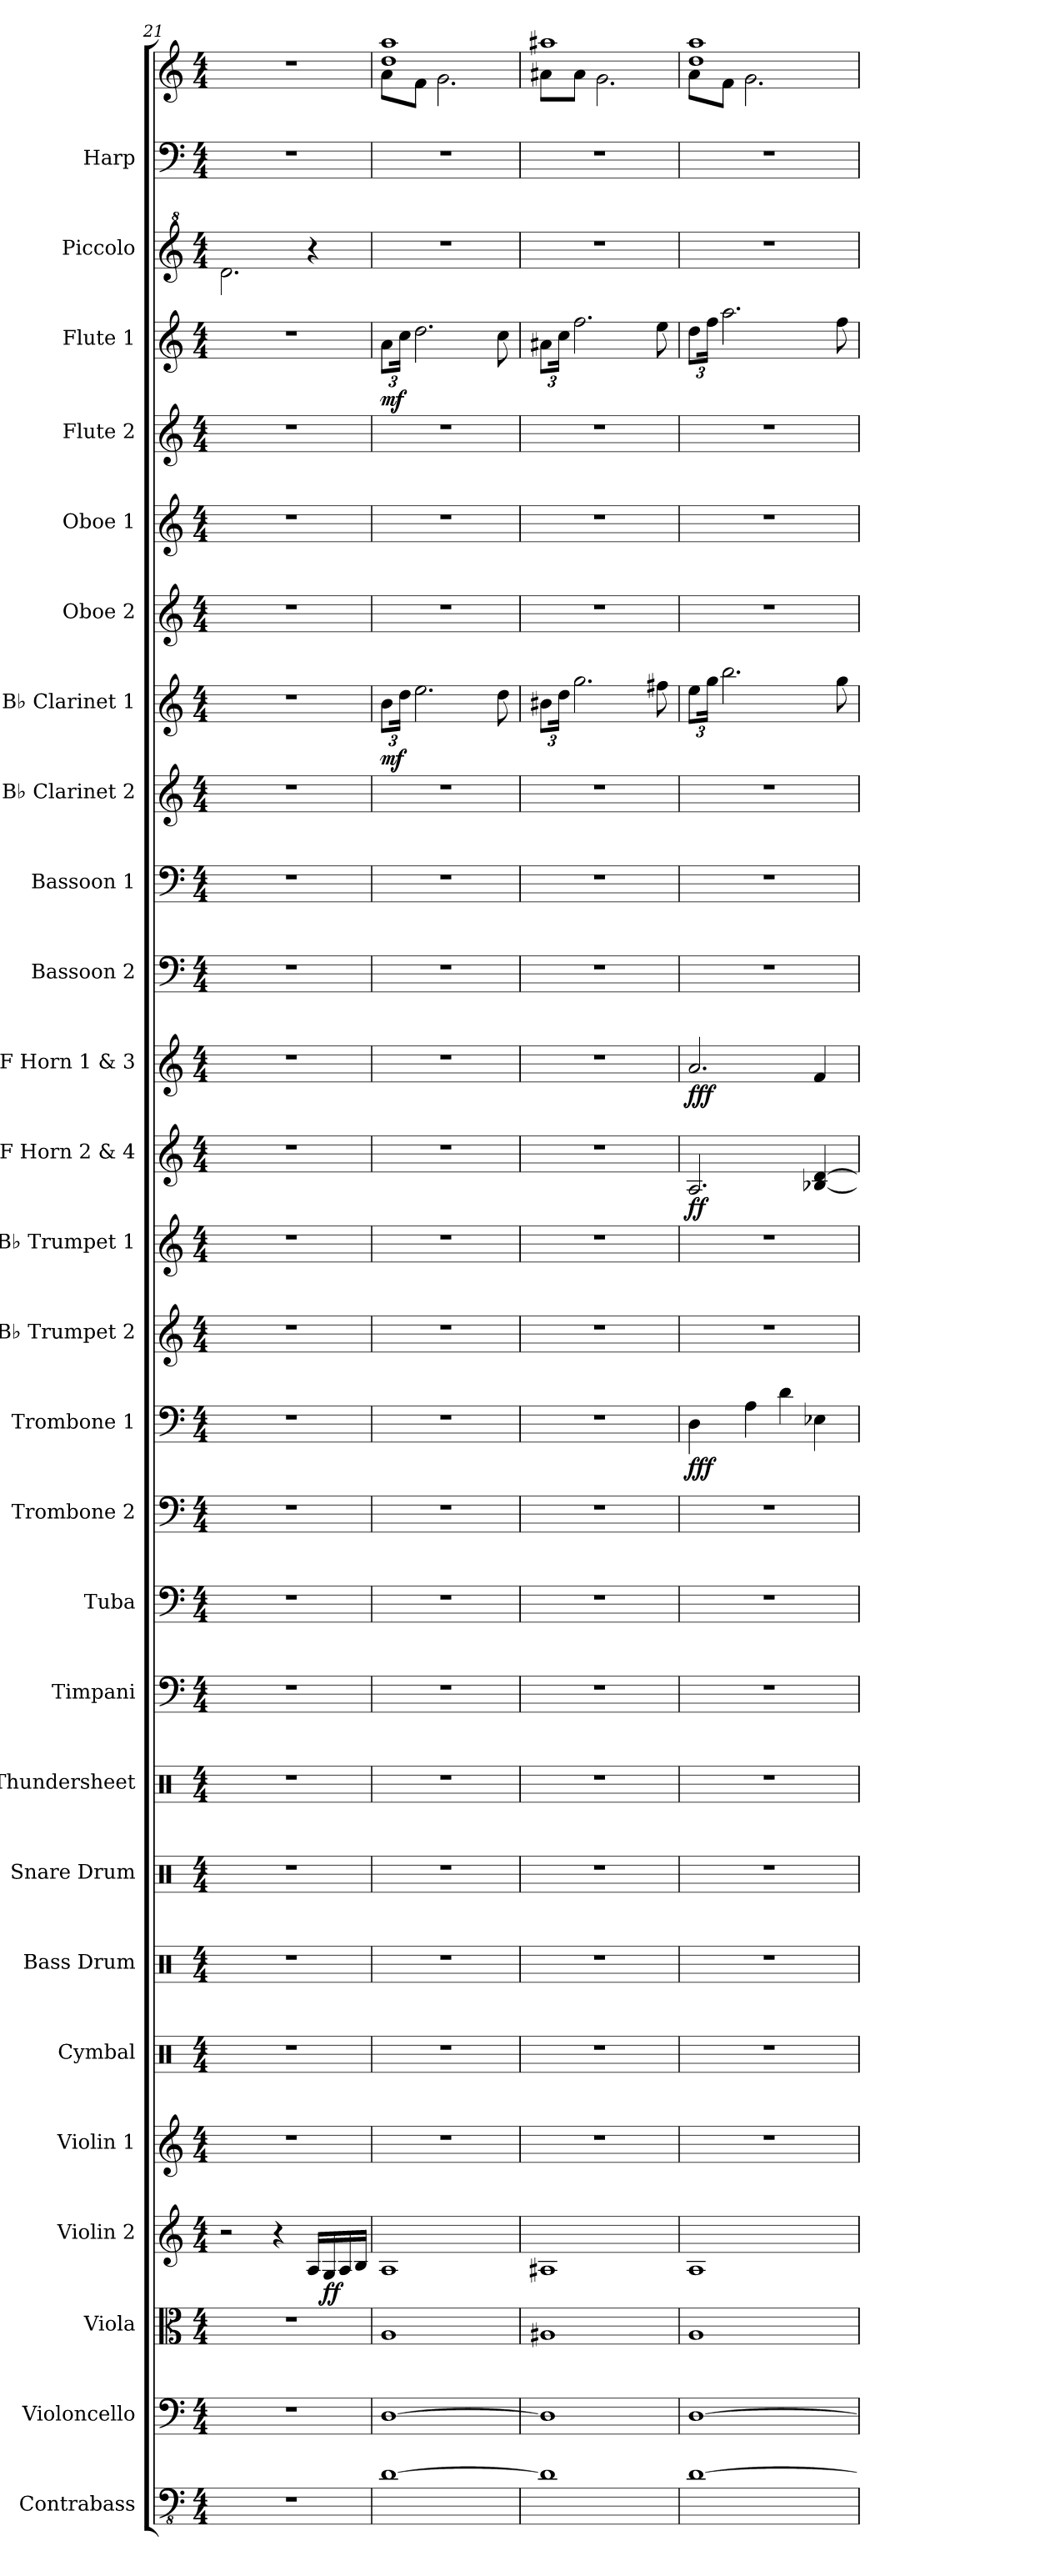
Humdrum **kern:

**kern	**kern	**kern	**kern	**dynam	**kern	**kern	**kern	**kern	**kern	**kern	**kern	**kern	**kern	**dynam	**kern	**kern	**kern	**dynam	**kern	**dynam	**kern	**kern	**kern	**kern	**dynam	**kern	**kern	**kern	**kern	**dynam	**kern	**kern	**kern
*part27	*part26	*part25	*part24	*part24	*part23	*part22	*part21	*part20	*part19	*part18	*part17	*part16	*part15	*part15	*part14	*part13	*part12	*part12	*part11	*part11	*part10	*part9	*part8	*part7	*part7	*part6	*part5	*part4	*part3	*part3	*part2	*part1	*part1
*staff28	*staff27	*staff26	*staff25	*staff25	*staff24	*staff23	*staff22	*staff21	*staff20	*staff19	*staff18	*staff17	*staff16	*staff16	*staff15	*staff14	*staff13	*staff13	*staff12	*staff12	*staff11	*staff10	*staff9	*staff8	*staff8	*staff7	*staff6	*staff5	*staff4	*staff4	*staff3	*staff2	*staff1
*I"Contrabass	*I"Violoncello	*I"Viola	*I"Violin 2	*	*I"Violin 1	*I"Cymbal	*I"Bass Drum	*I"Snare Drum	*I"Thundersheet	*I"Timpani	*I"Tuba	*I"Trombone 2	*I"Trombone 1	*	*I"B♭ Trumpet 2	*I"B♭ Trumpet 1	*I"F Horn 2 &amp; 4	*	*I"F Horn 1 &amp; 3	*	*I"Bassoon 2	*I"Bassoon 1	*I"B♭ Clarinet 2	*I"B♭ Clarinet 1	*	*I"Oboe 2	*I"Oboe 1	*I"Flute 2	*I"Flute 1	*	*I"Piccolo	*I"Harp	*
*I'Cb.	*I'Vc.	*I'Vla.	*I'Vln. 2	*	*I'Vln. 1	*I'Cym.	*I'B. Dr.	*I'Sn. Dr.	*I'Thu.	*I'Timp.	*I'Tba.	*I'Tbn. 2	*I'Tbn. 1	*	*I'B♭ Tpt. 2	*I'B♭ Tpt. 1	*I'F Hn. 2 4	*	*I'F Hn. 1 3	*	*I'Bsn. 2	*I'Bsn. 1	*I'B♭ Cl. 2	*I'B♭ Cl. 1	*	*I'Ob. 2	*I'Ob. 1	*I'Fl. 2	*I'Fl. 1	*	*I'Picc.	*I'Hrp.	*
*clefFv4	*clefF4	*clefC3	*clefG2	*	*clefG2	*clefX	*clefX	*clefX	*clefX	*clefF4	*clefF4	*clefF4	*clefF4	*	*clefG2	*clefG2	*clefG2	*	*clefG2	*	*clefF4	*clefF4	*clefG2	*clefG2	*	*clefG2	*clefG2	*clefG2	*clefG2	*	*clefG^2	*clefF4	*clefG2
*ITrd7c12	*	*	*	*	*	*	*	*	*	*	*	*	*	*	*ITrd1c2	*ITrd1c2	*ITrd4c7	*	*ITrd4c7	*	*	*	*ITrd1c2	*ITrd1c2	*	*	*	*	*	*	*ITrd-7c-12	*	*
*k[]	*k[]	*k[]	*k[]	*	*k[]	*k[]	*k[]	*k[]	*k[]	*k[]	*k[]	*k[]	*k[]	*	*k[b-e-]	*k[b-e-]	*k[b-]	*	*k[b-]	*	*k[]	*k[]	*k[b-e-]	*k[b-e-]	*	*k[]	*k[]	*k[]	*k[]	*	*k[]	*k[]	*k[]
*M4/4	*M4/4	*M4/4	*M4/4	*	*M4/4	*M4/4	*M4/4	*M4/4	*M4/4	*M4/4	*M4/4	*M4/4	*M4/4	*	*M4/4	*M4/4	*M4/4	*	*M4/4	*	*M4/4	*M4/4	*M4/4	*M4/4	*	*M4/4	*M4/4	*M4/4	*M4/4	*	*M4/4	*M4/4	*M4/4
=21	=21	=21	=21	=21	=21	=21	=21	=21	=21	=21	=21	=21	=21	=21	=21	=21	=21	=21	=21	=21	=21	=21	=21	=21	=21	=21	=21	=21	=21	=21	=21	=21	=21
1r	1r	1r	2r	.	1r	1r	1r	1r	1r	1r	1r	1r	1r	.	1r	1r	1r	.	1r	.	1r	1r	1r	1r	.	1r	1r	1r	1r	.	2.ddd\	1r	1r
.	.	.	4r	.	.	.	.	.	.	.	.	.	.	.	.	.	.	.	.	.	.	.	.	.	.	.	.	.	.	.	.	.	.
.	.	.	16A/LL	.	.	.	.	.	.	.	.	.	.	.	.	.	.	.	.	.	.	.	.	.	.	.	.	.	.	.	4r	.	.
!	!	!	!	!LO:DY:b	!	!	!	!	!	!	!	!	!	!	!	!	!	!	!	!	!	!	!	!	!	!	!	!	!	!	!	!	!
.	.	.	16G/	ff	.	.	.	.	.	.	.	.	.	.	.	.	.	.	.	.	.	.	.	.	.	.	.	.	.	.	.	.	.
.	.	.	16A/	.	.	.	.	.	.	.	.	.	.	.	.	.	.	.	.	.	.	.	.	.	.	.	.	.	.	.	.	.	.
.	.	.	16B/JJ	.	.	.	.	.	.	.	.	.	.	.	.	.	.	.	.	.	.	.	.	.	.	.	.	.	.	.	.	.	.
=22	=22	=22	=22	=22	=22	=22	=22	=22	=22	=22	=22	=22	=22	=22	=22	=22	=22	=22	=22	=22	=22	=22	=22	=22	=22	=22	=22	=22	=22	=22	=22	=22	=22
*	*	*	*	*	*	*	*	*	*	*	*	*	*	*	*	*	*	*	*	*	*	*	*	*Xbrackettup	*	*	*	*	*Xbrackettup	*	*	*	*
*	*	*	*	*	*	*	*	*	*	*	*	*	*	*	*	*	*	*	*	*	*	*	*	*	*	*	*	*	*	*	*	*	*^
!	!	!	!	!	!	!	!	!	!	!	!	!	!	!	!	!	!	!	!	!	!	!	!	!	!LO:DY:b	!	!	!	!	!LO:DY:b	!	!	!	!
[1DD	[1D	1A	1A	.	1r	1r	1r	1r	1r	1r	1r	1r	1r	.	1r	1r	1r	.	1r	.	1r	1r	1r	12a\L	mf	1r	1r	1r	12a\L	mf	1r	1r	1dd 1aa	8a\L
.	.	.	.	.	.	.	.	.	.	.	.	.	.	.	.	.	.	.	.	.	.	.	.	24cc\Jk	.	.	.	.	24cc\Jk	.	.	.	.	.
.	.	.	.	.	.	.	.	.	.	.	.	.	.	.	.	.	.	.	.	.	.	.	.	2.dd\	.	.	.	.	2.dd\	.	.	.	.	8f\J
.	.	.	.	.	.	.	.	.	.	.	.	.	.	.	.	.	.	.	.	.	.	.	.	.	.	.	.	.	.	.	.	.	.	2.g\
.	.	.	.	.	.	.	.	.	.	.	.	.	.	.	.	.	.	.	.	.	.	.	.	8cc\	.	.	.	.	8cc\	.	.	.	.	.
=23	=23	=23	=23	=23	=23	=23	=23	=23	=23	=23	=23	=23	=23	=23	=23	=23	=23	=23	=23	=23	=23	=23	=23	=23	=23	=23	=23	=23	=23	=23	=23	=23	=23	=23
1DD]	1D]	1A#X	1A#X	.	1r	1r	1r	1r	1r	1r	1r	1r	1r	.	1r	1r	1r	.	1r	.	1r	1r	1r	12a#X\L	.	1r	1r	1r	12a#X\L	.	1r	1r	1aa#X	8a#X\L
.	.	.	.	.	.	.	.	.	.	.	.	.	.	.	.	.	.	.	.	.	.	.	.	24cc\Jk	.	.	.	.	24cc\Jk	.	.	.	.	.
.	.	.	.	.	.	.	.	.	.	.	.	.	.	.	.	.	.	.	.	.	.	.	.	2.ff\	.	.	.	.	2.ff\	.	.	.	.	8a#\J
.	.	.	.	.	.	.	.	.	.	.	.	.	.	.	.	.	.	.	.	.	.	.	.	.	.	.	.	.	.	.	.	.	.	2.g\
.	.	.	.	.	.	.	.	.	.	.	.	.	.	.	.	.	.	.	.	.	.	.	.	8een\	.	.	.	.	8ee\	.	.	.	.	.
=24	=24	=24	=24	=24	=24	=24	=24	=24	=24	=24	=24	=24	=24	=24	=24	=24	=24	=24	=24	=24	=24	=24	=24	=24	=24	=24	=24	=24	=24	=24	=24	=24	=24	=24
!	!	!	!	!	!	!	!	!	!	!	!	!	!	!LO:DY:b	!	!	!	!LO:DY:b	!	!LO:DY:b	!	!	!	!	!	!	!	!	!	!	!	!	!	!
[1DD	[1D	1A	1A	.	1r	1r	1r	1r	1r	1r	1r	1r	4D\	fff	1r	1r	2.D/	ff	2.d/	fff	1r	1r	1r	12dd\L	.	1r	1r	1r	12dd\L	.	1r	1r	1dd 1aa	8a\L
.	.	.	.	.	.	.	.	.	.	.	.	.	.	.	.	.	.	.	.	.	.	.	.	24ff\Jk	.	.	.	.	24ff\Jk	.	.	.	.	.
.	.	.	.	.	.	.	.	.	.	.	.	.	.	.	.	.	.	.	.	.	.	.	.	2.aa\	.	.	.	.	2.aa\	.	.	.	.	8f\J
.	.	.	.	.	.	.	.	.	.	.	.	.	4A\	.	.	.	.	.	.	.	.	.	.	.	.	.	.	.	.	.	.	.	.	2.g\
.	.	.	.	.	.	.	.	.	.	.	.	.	4d\	.	.	.	.	.	.	.	.	.	.	.	.	.	.	.	.	.	.	.	.	.
.	.	.	.	.	.	.	.	.	.	.	.	.	4E-X\	.	.	.	[4E-X/ [4G/	.	4B-/	.	.	.	.	.	.	.	.	.	.	.	.	.	.	.
.	.	.	.	.	.	.	.	.	.	.	.	.	.	.	.	.	.	.	.	.	.	.	.	8ff\	.	.	.	.	8ff\	.	.	.	.	.
*	*	*	*	*	*	*	*	*	*	*	*	*	*	*	*	*	*	*	*	*	*	*	*	*	*	*	*	*	*	*	*	*	*v	*v
=	=	=	=	=	=	=	=	=	=	=	=	=	=	=	=	=	=	=	=	=	=	=	=	=	=	=	=	=	=	=	=	=	=
*-	*-	*-	*-	*-	*-	*-	*-	*-	*-	*-	*-	*-	*-	*-	*-	*-	*-	*-	*-	*-	*-	*-	*-	*-	*-	*-	*-	*-	*-	*-	*-	*-	*-
